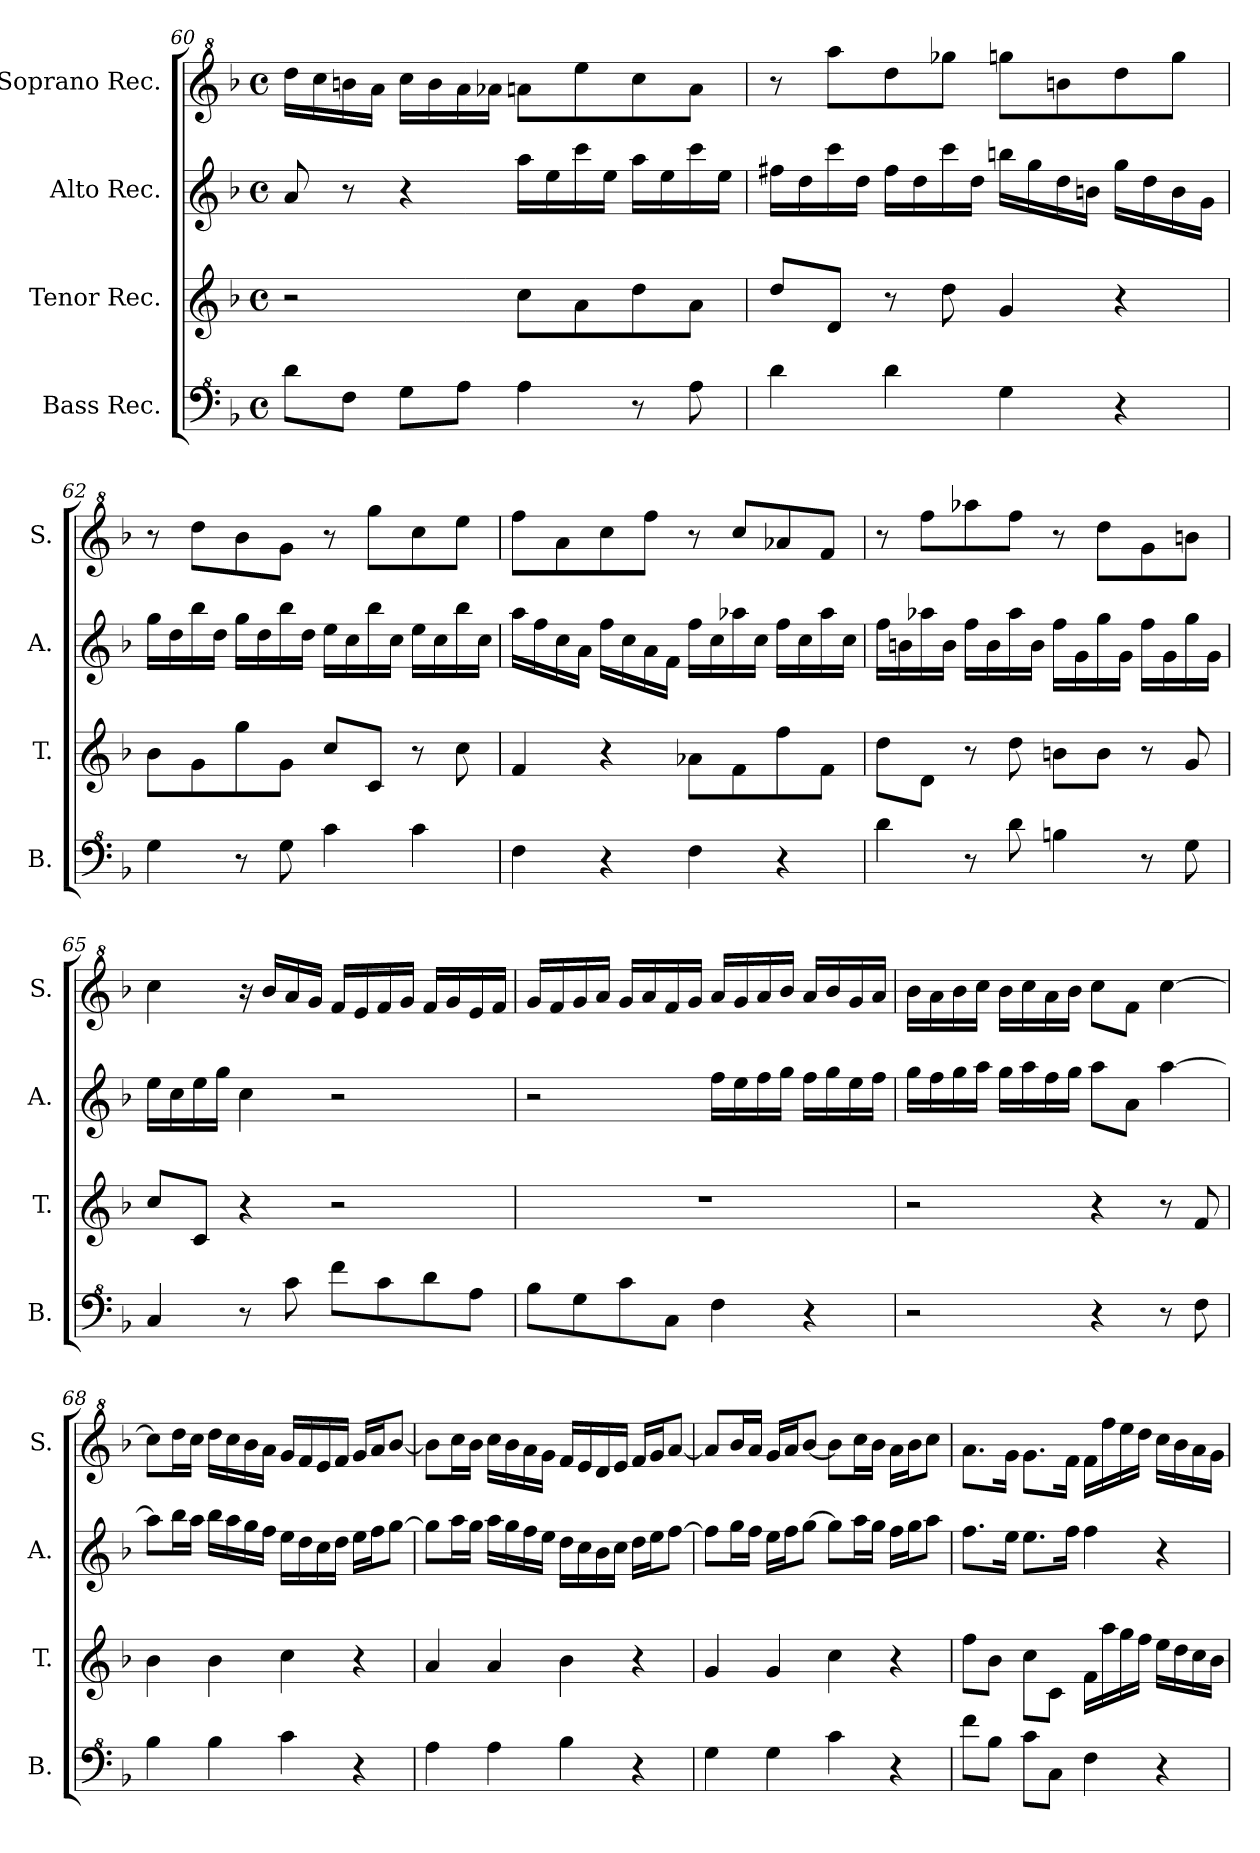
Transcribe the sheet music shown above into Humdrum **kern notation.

**kern	**kern	**kern	**kern
*part4	*part3	*part2	*part1
*staff4	*staff3	*staff2	*staff1
*I"Bass Rec.	*I"Tenor Rec.	*I"Alto Rec.	*I"Soprano Rec.
*I'B.	*I'T.	*I'A.	*I'S.
*clefF^4	*clefG2	*clefG2	*clefG^2
*k[b-]	*k[b-]	*k[b-]	*k[b-]
*M4/4	*M4/4	*M4/4	*M4/4
*met(c)	*met(c)	*met(c)	*met(c)
=60	=60	=60	=60
8dd\L	2r	8a/	16ddd\LL
.	.	.	16ccc\
8f\J	.	8r	16bbn\
.	.	.	16aa\JJ
8g\L	.	4r	16ccc\LL
.	.	.	16bb\
8a\J	.	.	16aa\
.	.	.	16aa-X\JJ
4a\	8cc\L	16aa\LL	8aan\L
.	.	16ee\	.
.	8a\	16ccc\	8eee\
.	.	16ee\JJ	.
8r	8dd\	16aa\LL	8ccc\
.	.	16ee\	.
8a\	8a\J	16ccc\	8aa\J
.	.	16ee\JJ	.
!!LO:LB:g=z
=61	=61	=61	=61
4dd\	8dd/L	16ff#X\LL	8r
.	.	16dd\	.
.	8d/J	16ccc\	8aaa\L
.	.	16dd\JJ	.
4dd\	8r	16ff#\LL	8ddd\
.	.	16dd\	.
.	8dd\	16ccc\	8ggg-X\J
.	.	16dd\JJ	.
4g\	4g/	16bbn\LL	8gggn\L
.	.	16gg\	.
.	.	16dd\	8bbn\
.	.	16bn\JJ	.
4r	4r	16gg\LL	8ddd\
.	.	16dd\	.
.	.	16b\	8ggg\J
.	.	16g\JJ	.
=62	=62	=62	=62
4g\	8b-\L	16gg\LL	8r
.	.	16dd\	.
.	8g\	16bb-\	8ddd\L
.	.	16dd\JJ	.
8r	8gg\	16gg\LL	8bb-\
.	.	16dd\	.
8g\	8g\J	16bb-\	8gg\J
.	.	16dd\JJ	.
4cc\	8cc/L	16ee\LL	8r
.	.	16cc\	.
.	8c/J	16bb-\	8ggg\L
.	.	16cc\JJ	.
4cc\	8r	16ee\LL	8ccc\
.	.	16cc\	.
.	8cc\	16bb-\	8eee\J
.	.	16cc\JJ	.
=63	=63	=63	=63
4f\	4f/	16aa\LL	8fff\L
.	.	16ff\	.
.	.	16cc\	8aa\
.	.	16a\JJ	.
4r	4r	16ff\LL	8ccc\
.	.	16cc\	.
.	.	16a\	8fff\J
.	.	16f\JJ	.
4f\	8a-X\L	16ff\LL	8r
.	.	16cc\	.
.	8f\	16aa-X\	8ccc/L
.	.	16cc\JJ	.
4r	8ff\	16ff\LL	8aa-X/
.	.	16cc\	.
.	8f\J	16aa-\	8ff/J
.	.	16cc\JJ	.
!!LO:LB:g=z
=64	=64	=64	=64
4dd\	8dd\L	16ff\LL	8r
.	.	16bn\	.
.	8d\J	16aa-X\	8fff\L
.	.	16b\JJ	.
8r	8r	16ff\LL	8aaa-X\
.	.	16b\	.
8dd\	8dd\	16aa-\	8fff\J
.	.	16b\JJ	.
4bn\	8bn\L	16ff\LL	8r
.	.	16g\	.
.	8b\J	16gg\	8ddd\L
.	.	16g\JJ	.
8r	8r	16ff\LL	8gg\
.	.	16g\	.
8g\	8g/	16gg\	8bbn\J
.	.	16g\JJ	.
=65	=65	=65	=65
4c/	8cc/L	16ee\LL	4ccc\
.	.	16cc\	.
.	8c/J	16ee\	.
.	.	16gg\JJ	.
8r	4r	4cc\	16r
.	.	.	16bb-/LL
8cc\	.	.	16aa/
.	.	.	16gg/JJ
8ff\L	2r	2r	16ff/LL
.	.	.	16ee/
8cc\	.	.	16ff/
.	.	.	16gg/JJ
8dd\	.	.	16ff/LL
.	.	.	16gg/
8a\J	.	.	16ee/
.	.	.	16ff/JJ
=66	=66	=66	=66
8b-\L	1r	2r	16gg/LL
.	.	.	16ff/
8g\	.	.	16gg/
.	.	.	16aa/JJ
8cc\	.	.	16gg/LL
.	.	.	16aa/
8c\J	.	.	16ff/
.	.	.	16gg/JJ
4f\	.	16ff\LL	16aa/LL
.	.	16ee\	16gg/
.	.	16ff\	16aa/
.	.	16gg\JJ	16bb-/JJ
4r	.	16ff\LL	16aa/LL
.	.	16gg\	16bb-/
.	.	16ee\	16gg/
.	.	16ff\JJ	16aa/JJ
=67	=67	=67	=67
2r	2r	16gg\LL	16bb-\LL
.	.	16ff\	16aa\
.	.	16gg\	16bb-\
.	.	16aa\JJ	16ccc\JJ
.	.	16gg\LL	16bb-\LL
.	.	16aa\	16ccc\
.	.	16ff\	16aa\
.	.	16gg\JJ	16bb-\JJ
4r	4r	8aa\L	8ccc\L
.	.	8a\J	8ff\J
8r	8r	[4aa\	[4ccc\
8f\	8f/	.	.
!!LO:PB:g=z
=68	=68	=68	=68
4b-\	4b-\	8aa\L]	8ccc\L]
.	.	16bb-\L	16ddd\L
.	.	16aa\JJ	16ccc\JJ
4b-\	4b-\	16bb-\LL	16ddd\LL
.	.	16aa\	16ccc\
.	.	16gg\	16bb-\
.	.	16ff\JJ	16aa\JJ
4cc\	4cc\	16ee\LL	16gg/LL
.	.	16dd\	16ff/
.	.	16cc\	16ee/
.	.	16dd\JJ	16ff/JJ
4r	4r	16ee\LL	16gg/LL
.	.	16ff\J	16aa/J
.	.	[8gg\J	[8bb-/J
=69	=69	=69	=69
4a\	4a/	8gg\L]	8bb-\L]
.	.	16aa\L	16ccc\L
.	.	16gg\JJ	16bb-\JJ
4a\	4a/	16aa\LL	16ccc\LL
.	.	16gg\	16bb-\
.	.	16ff\	16aa\
.	.	16ee\JJ	16gg\JJ
4b-\	4b-\	16dd\LL	16ff/LL
.	.	16cc\	16ee/
.	.	16b-\	16dd/
.	.	16cc\JJ	16ee/JJ
4r	4r	16dd\LL	16ff/LL
.	.	16ee\J	16gg/J
.	.	[8ff\J	[8aa/J
=70	=70	=70	=70
4g\	4g/	8ff\L]	8aa/L]
.	.	16gg\L	16bb-/L
.	.	16ff\JJ	16aa/JJ
4g\	4g/	16ee\LL	16gg/LL
.	.	16ff\J	16aa/J
.	.	[8gg\J	[8bb-/J
4cc\	4cc\	8gg\L]	8bb-\L]
.	.	16aa\L	16ccc\L
.	.	16gg\JJ	16bb-\JJ
4r	4r	16ff\LL	16aa\LL
.	.	16gg\J	16bb-\J
.	.	8aa\J	8ccc\J
=71	=71	=71	=71
8ff\L	8ff\L	8.ff\L	8.aa\L
8b-\J	8b-\J	.	.
.	.	16ee\Jk	16gg\Jk
8cc\L	8cc\L	8.ee\L	8.gg\L
8c\J	8c\J	.	.
.	.	16ff\Jk	16ff\Jk
4f\	16f\LL	4ff\	16ff\LL
.	16aa\	.	16fff\
.	16gg\	.	16eee\
.	16ff\JJ	.	16ddd\JJ
4r	16ee\LL	4r	16ccc\LL
.	16dd\	.	16bb-\
.	16cc\	.	16aa\
.	16b-\JJ	.	16gg\JJ
=	=	=	=
*-	*-	*-	*-
